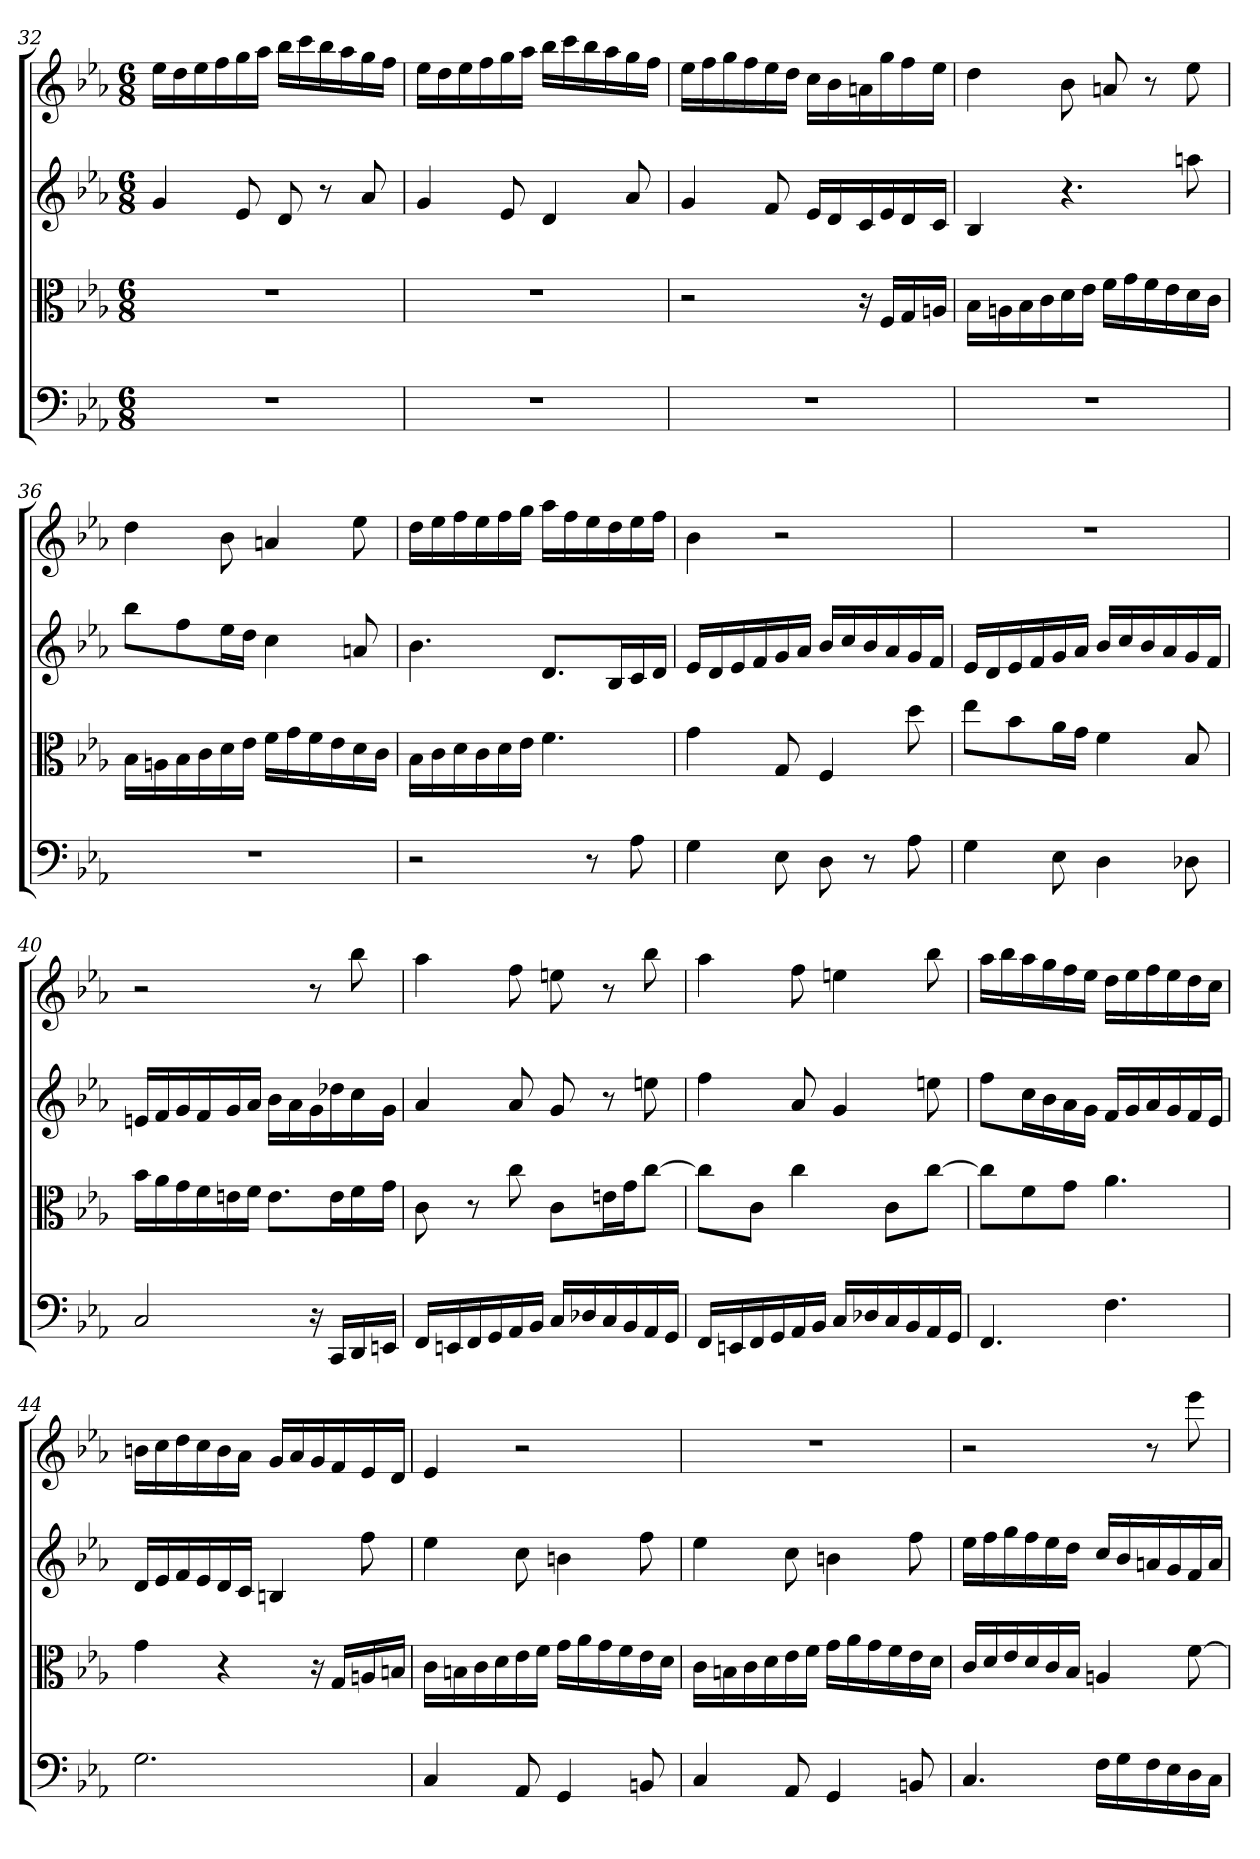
**kern	**kern	**kern	**kern
*part4	*part3	*part2	*part1
*staff4	*staff3	*staff2	*staff1
*clefF4	*clefC3	*	*
*k[b-e-a-]	*k[b-e-a-]	*k[b-e-a-]	*k[b-e-a-]
*E-:	*E-:	*E-:	*E-:
*M6/8	*M6/8	*M6/8	*M6/8
=32	=32	=32	=32
2.r	2.r	4g	16ee-LL
.	.	.	16dd
.	.	.	16ee-
.	.	.	16ff
.	.	8e-	16gg
.	.	.	16aa-JJ
.	.	8d	16bb-LL
.	.	.	16ccc
.	.	8r	16bb-
.	.	.	16aa-
.	.	8a-	16gg
.	.	.	16ffJJ
=33	=33	=33	=33
2.r	2.r	4g	16ee-LL
.	.	.	16dd
.	.	.	16ee-
.	.	.	16ff
.	.	8e-	16gg
.	.	.	16aa-JJ
.	.	4d	16bb-LL
.	.	.	16ccc
.	.	.	16bb-
.	.	.	16aa-
.	.	8a-	16gg
.	.	.	16ffJJ
=34	=34	=34	=34
2.r	2r	4g	16ee-LL
.	.	.	16ff
.	.	.	16gg
.	.	.	16ff
.	.	8f	16ee-
.	.	.	16ddJJ
.	.	16e-LL	16ccLL
.	.	16d	16b-
.	16r	16c	16an
.	16F/LL	16e-	16gg
.	16G/	16d	16ff
.	16An/JJ	16cJJ	16ee-JJ
=35	=35	=35	=35
2.r	16B-\LL	4B-	4dd
.	16An\	.	.
.	16B-\	.	.
.	16c\	.	.
.	16d\	4.r	8b-
.	16e-\JJ	.	.
.	16f\LL	.	8an
.	16g\	.	.
.	16f\	.	8r
.	16e-\	.	.
.	16d\	8aan	8ee-
.	16c\JJ	.	.
=36	=36	=36	=36
2.r	16B-\LL	8bb-L	4dd
.	16An\	.	.
.	16B-\	8ff	.
.	16c\	.	.
.	16d\	16ee-L	8b-
.	16e-\JJ	16ddJJ	.
.	16f\LL	4cc	4an
.	16g\	.	.
.	16f\	.	.
.	16e-\	.	.
.	16d\	8an	8ee-
.	16c\JJ	.	.
=37	=37	=37	=37
2r	16B-\LL	4.b-	16ddLL
.	16c\	.	16ee-
.	16d\	.	16ff
.	16c\	.	16ee-
.	16d\	.	16ff
.	16e-\JJ	.	16ggJJ
.	4.f	8.dL	16aa-LL
.	.	.	16ff
8r	.	.	16ee-
.	.	16B-L	16dd
8A-	.	16c	16ee-
.	.	16dJJ	16ffJJ
=38	=38	=38	=38
4G	4g	16e-LL	4b-
.	.	16d	.
.	.	16e-	.
.	.	16f	.
8E-	8G	16g	2r
.	.	16a-JJ	.
8D	4F	16b-LL	.
.	.	16cc	.
8r	.	16b-	.
.	.	16a-	.
8A-	8dd	16g	.
.	.	16fJJ	.
=39	=39	=39	=39
4G	8ee-\L	16e-LL	2.r
.	.	16d	.
.	8b-\	16e-	.
.	.	16f	.
8E-	16a-\L	16g	.
.	16g\JJ	16a-JJ	.
4D	4f	16b-LL	.
.	.	16cc	.
.	.	16b-	.
.	.	16a-	.
8D-X	8B-	16g	.
.	.	16fJJ	.
=40	=40	=40	=40
2C	16b-\LL	16enLL	2r
.	16a-\	16f	.
.	16g\	16g	.
.	16f\	16f	.
.	16en\	16g	.
.	16f\JJ	16a-JJ	.
.	8.e\L	16b-LL	.
.	.	16a-	.
16r	.	16g	8r
16CC/LL	16e\L	16dd-X	.
16DD/	16f\	16cc	8bb-
16EEn/JJ	16g\JJ	16gJJ	.
=41	=41	=41	=41
16FF/LL	8c	4a-	4aa-
16EEn/	.	.	.
16FF/	8r	.	.
16GG/	.	.	.
16AA-/	8cc	8a-	8ff
16BB-/JJ	.	.	.
16C/LL	8c\L	8g	8een
16D-X/	.	.	.
16C/	16en\L	8r	8r
16BB-/	16g\J	.	.
16AA-/	[8cc\J	8een	8bb-
16GG/JJ	.	.	.
=42	=42	=42	=42
16FF/LL	8cc\L]	4ff	4aa-
16EEn/	.	.	.
16FF/	8c\J	.	.
16GG/	.	.	.
16AA-/	4cc	8a-	8ff
16BB-/JJ	.	.	.
16C/LL	.	4g	4een
16D-X/	.	.	.
16C/	8c\L	.	.
16BB-/	.	.	.
16AA-/	[8cc\J	8een	8bb-
16GG/JJ	.	.	.
=43	=43	=43	=43
4.FF	8cc\L]	8ffL	16aa-LL
.	.	.	16bb-
.	8f\	16ccL	16aa-
.	.	16b-	16gg
.	8g\J	16a-	16ff
.	.	16gJJ	16ee-JJ
4.F	4.a-	16fLL	16ddLL
.	.	16g	16ee-
.	.	16a-	16ff
.	.	16g	16ee-
.	.	16f	16dd
.	.	16e-JJ	16ccJJ
=44	=44	=44	=44
2.G	4g	16dLL	16bnLL
.	.	16e-	16cc
.	.	16f	16dd
.	.	16e-	16cc
.	4r	16d	16b
.	.	16cJJ	16a-JJ
.	.	4Bn	16gLL
.	.	.	16a-
.	16r	.	16g
.	16G/LL	.	16f
.	16An/	8ff	16e-
.	16Bn/JJ	.	16dJJ
=45	=45	=45	=45
4C	16c\LL	4ee-	4e-
.	16Bn\	.	.
.	16c\	.	.
.	16d\	.	.
8AA-	16e-\	8cc	2r
.	16f\JJ	.	.
4GG	16g\LL	4bn	.
.	16a-\	.	.
.	16g\	.	.
.	16f\	.	.
8BBn	16e-\	8ff	.
.	16d\JJ	.	.
=46	=46	=46	=46
4C	16c\LL	4ee-	2.r
.	16Bn\	.	.
.	16c\	.	.
.	16d\	.	.
8AA-	16e-\	8cc	.
.	16f\JJ	.	.
4GG	16g\LL	4bn	.
.	16a-\	.	.
.	16g\	.	.
.	16f\	.	.
8BBn	16e-\	8ff	.
.	16d\JJ	.	.
=47	=47	=47	=47
4.C	16c/LL	16ee-LL	2r
.	16d/	16ff	.
.	16e-/	16gg	.
.	16d/	16ff	.
.	16c/	16ee-	.
.	16B-/JJ	16ddJJ	.
16F\LL	4An	16ccLL	.
16G\	.	16b-	.
16F\	.	16an	8r
16E-\	.	16g	.
16D\	[8f	16f	8eee-
16C\JJ	.	16aJJ	.
=	=	=	=
*-	*-	*-	*-
